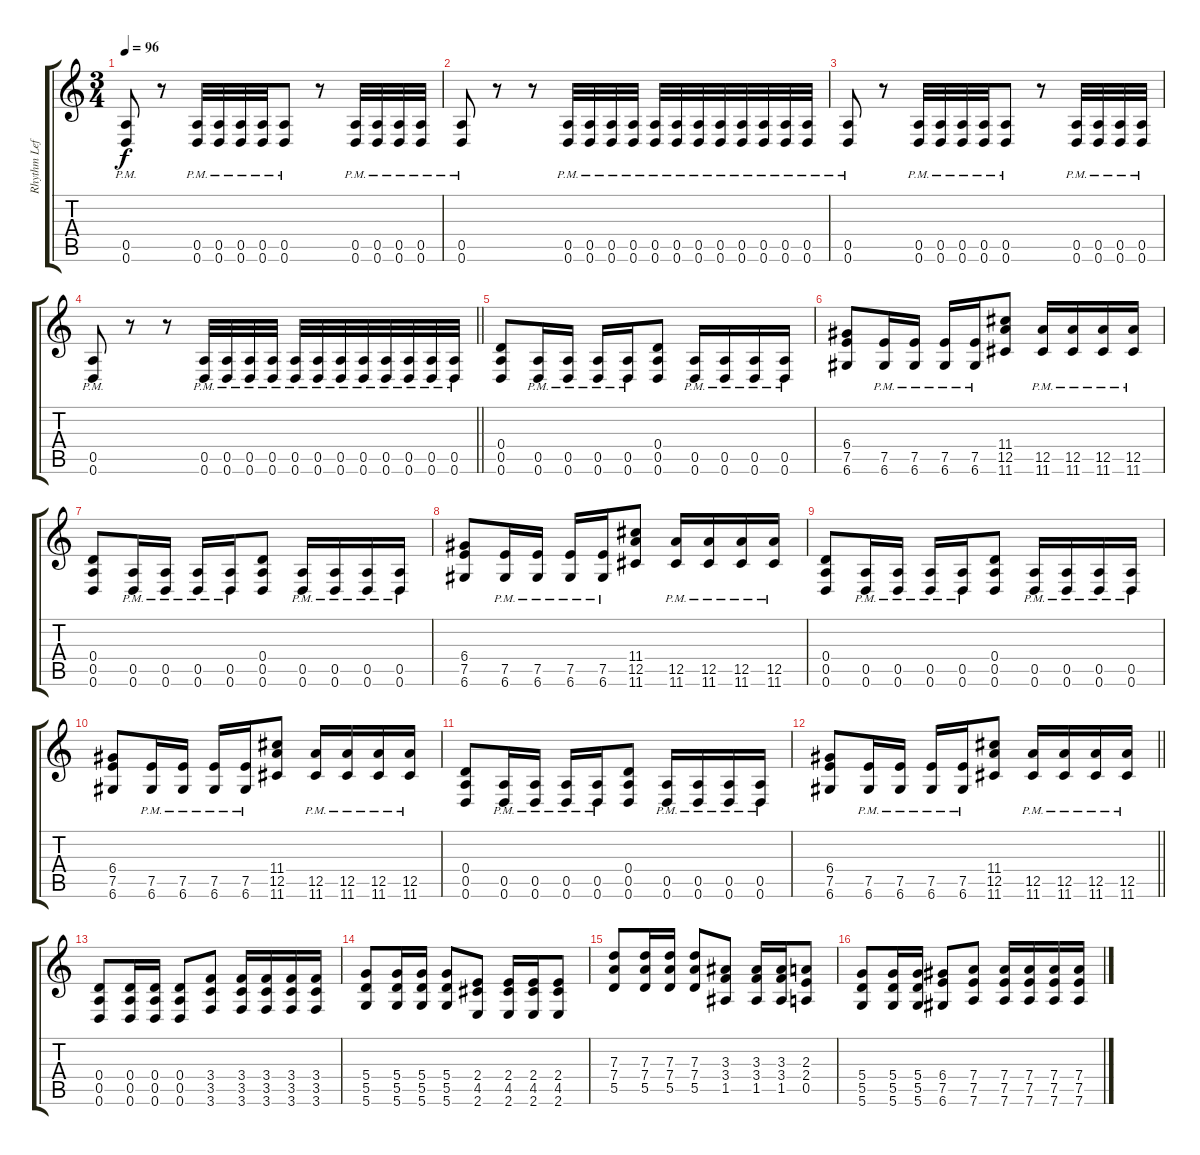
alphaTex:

\track ("Rhythm Left" "Rhythm Lef") {instrument distortionguitar}
\staff {score tabs}
\tuning (E4 B3 G3 D3 A2 D2) {hide}
\ts (3 4)
\tempo 96
\clef g2
\ks c
(0.5{pm} 0.6{pm}).8{dy f} r.8 (0.5{pm} 0.6{pm}).32 (0.5{pm} 0.6{pm}).32 (0.5{pm} 0.6{pm}).32 (0.5{pm} 0.6{pm}).32 (0.5{pm} 0.6{pm}).8 r.8 (0.5{pm} 0.6{pm}).32 (0.5{pm} 0.6{pm}).32 (0.5{pm} 0.6{pm}).32 (0.5{pm} 0.6{pm}).32 |
(0.5{pm} 0.6{pm}).8 r.8 r.8 (0.5{pm} 0.6{pm}).32 (0.5{pm} 0.6{pm}).32 (0.5{pm} 0.6{pm}).32 (0.5{pm} 0.6{pm}).32 (0.5{pm} 0.6{pm}).32 (0.5{pm} 0.6{pm}).32 (0.5{pm} 0.6{pm}).32 (0.5{pm} 0.6{pm}).32 (0.5{pm} 0.6{pm}).32 (0.5{pm} 0.6{pm}).32 (0.5{pm} 0.6{pm}).32 (0.5{pm} 0.6{pm}).32 |
(0.5{pm} 0.6{pm}).8 r.8 (0.5{pm} 0.6{pm}).32 (0.5{pm} 0.6{pm}).32 (0.5{pm} 0.6{pm}).32 (0.5{pm} 0.6{pm}).32 (0.5{pm} 0.6{pm}).8 r.8 (0.5{pm} 0.6{pm}).32 (0.5{pm} 0.6{pm}).32 (0.5{pm} 0.6{pm}).32 (0.5{pm} 0.6{pm}).32 |
\barLineRight lightlight
(0.5{pm} 0.6{pm}).8 r.8 r.8 (0.5{pm} 0.6{pm}).32 (0.5{pm} 0.6{pm}).32 (0.5{pm} 0.6{pm}).32 (0.5{pm} 0.6{pm}).32 (0.5{pm} 0.6{pm}).32 (0.5{pm} 0.6{pm}).32 (0.5{pm} 0.6{pm}).32 (0.5{pm} 0.6{pm}).32 (0.5{pm} 0.6{pm}).32 (0.5{pm} 0.6{pm}).32 (0.5{pm} 0.6{pm}).32 (0.5{pm} 0.6{pm}).32 |
(0.4 0.5 0.6).8{volume 12} (0.5{pm} 0.6{pm}).16 (0.5{pm} 0.6{pm}).16 (0.5{pm} 0.6{pm}).16 (0.5{pm} 0.6{pm}).16 (0.4 0.5 0.6).8 (0.5{pm} 0.6{pm}).16 (0.5{pm} 0.6{pm}).16 (0.5{pm} 0.6{pm}).16 (0.5{pm} 0.6{pm}).16 |
(6.4 7.5 6.6).8 (7.5{pm} 6.6{pm}).16 (7.5{pm} 6.6{pm}).16 (7.5{pm} 6.6{pm}).16 (7.5{pm} 6.6{pm}).16 (11.4 12.5 11.6).8 (12.5{pm} 11.6{pm}).16 (12.5{pm} 11.6{pm}).16 (12.5{pm} 11.6{pm}).16 (12.5{pm} 11.6{pm}).16 |
(0.4 0.5 0.6).8 (0.5{pm} 0.6{pm}).16 (0.5{pm} 0.6{pm}).16 (0.5{pm} 0.6{pm}).16 (0.5{pm} 0.6{pm}).16 (0.4 0.5 0.6).8 (0.5{pm} 0.6{pm}).16 (0.5{pm} 0.6{pm}).16 (0.5{pm} 0.6{pm}).16 (0.5{pm} 0.6{pm}).16 |
(6.4 7.5 6.6).8 (7.5{pm} 6.6{pm}).16 (7.5{pm} 6.6{pm}).16 (7.5{pm} 6.6{pm}).16 (7.5{pm} 6.6{pm}).16 (11.4 12.5 11.6).8 (12.5{pm} 11.6{pm}).16 (12.5{pm} 11.6{pm}).16 (12.5{pm} 11.6{pm}).16 (12.5{pm} 11.6{pm}).16 |
(0.4 0.5 0.6).8{volume 12} (0.5{pm} 0.6{pm}).16 (0.5{pm} 0.6{pm}).16 (0.5{pm} 0.6{pm}).16 (0.5{pm} 0.6{pm}).16 (0.4 0.5 0.6).8 (0.5{pm} 0.6{pm}).16 (0.5{pm} 0.6{pm}).16 (0.5{pm} 0.6{pm}).16 (0.5{pm} 0.6{pm}).16 |
(6.4 7.5 6.6).8 (7.5{pm} 6.6{pm}).16 (7.5{pm} 6.6{pm}).16 (7.5{pm} 6.6{pm}).16 (7.5{pm} 6.6{pm}).16 (11.4 12.5 11.6).8 (12.5{pm} 11.6{pm}).16 (12.5{pm} 11.6{pm}).16 (12.5{pm} 11.6{pm}).16 (12.5{pm} 11.6{pm}).16 |
(0.4 0.5 0.6).8 (0.5{pm} 0.6{pm}).16 (0.5{pm} 0.6{pm}).16 (0.5{pm} 0.6{pm}).16 (0.5{pm} 0.6{pm}).16 (0.4 0.5 0.6).8 (0.5{pm} 0.6{pm}).16 (0.5{pm} 0.6{pm}).16 (0.5{pm} 0.6{pm}).16 (0.5{pm} 0.6{pm}).16 |
\barLineRight lightlight
(6.4 7.5 6.6).8 (7.5{pm} 6.6{pm}).16 (7.5{pm} 6.6{pm}).16 (7.5{pm} 6.6{pm}).16 (7.5{pm} 6.6{pm}).16 (11.4 12.5 11.6).8 (12.5{pm} 11.6{pm}).16 (12.5{pm} 11.6{pm}).16 (12.5{pm} 11.6{pm}).16 (12.5{pm} 11.6{pm}).16 |
(0.4 0.5 0.6).8 (0.4 0.5 0.6).16 (0.4 0.5 0.6).16 (0.4 0.5 0.6).8 (3.4 3.5 3.6).8 (3.4 3.5 3.6).16 (3.4 3.5 3.6).16 (3.4 3.5 3.6).16 (3.4 3.5 3.6).16 |
(5.4 5.5 5.6).8 (5.4 5.5 5.6).16 (5.4 5.5 5.6).16 (5.4 5.5 5.6).8 (2.4 4.5 2.6).8 (2.4 4.5 2.6).16 (2.4 4.5 2.6).16 (2.4 4.5 2.6).8 |
(7.3 7.4 5.5).8 (7.3 7.4 5.5).16 (7.3 7.4 5.5).16 (7.3 7.4 5.5).8 (3.3 3.4 1.5).8 (3.3 3.4 1.5).16 (3.3 3.4 1.5).16 (2.3 2.4 0.5).8 |
(5.4 5.5 5.6).8 (5.4 5.5 5.6).16 (5.4 5.5 5.6).16 (6.4 7.5 6.6).8 (7.4 7.5 7.6).8 (7.4 7.5 7.6).16 (7.4 7.5 7.6).16 (7.4 7.5 7.6).16 (7.4 7.5 7.6).16
